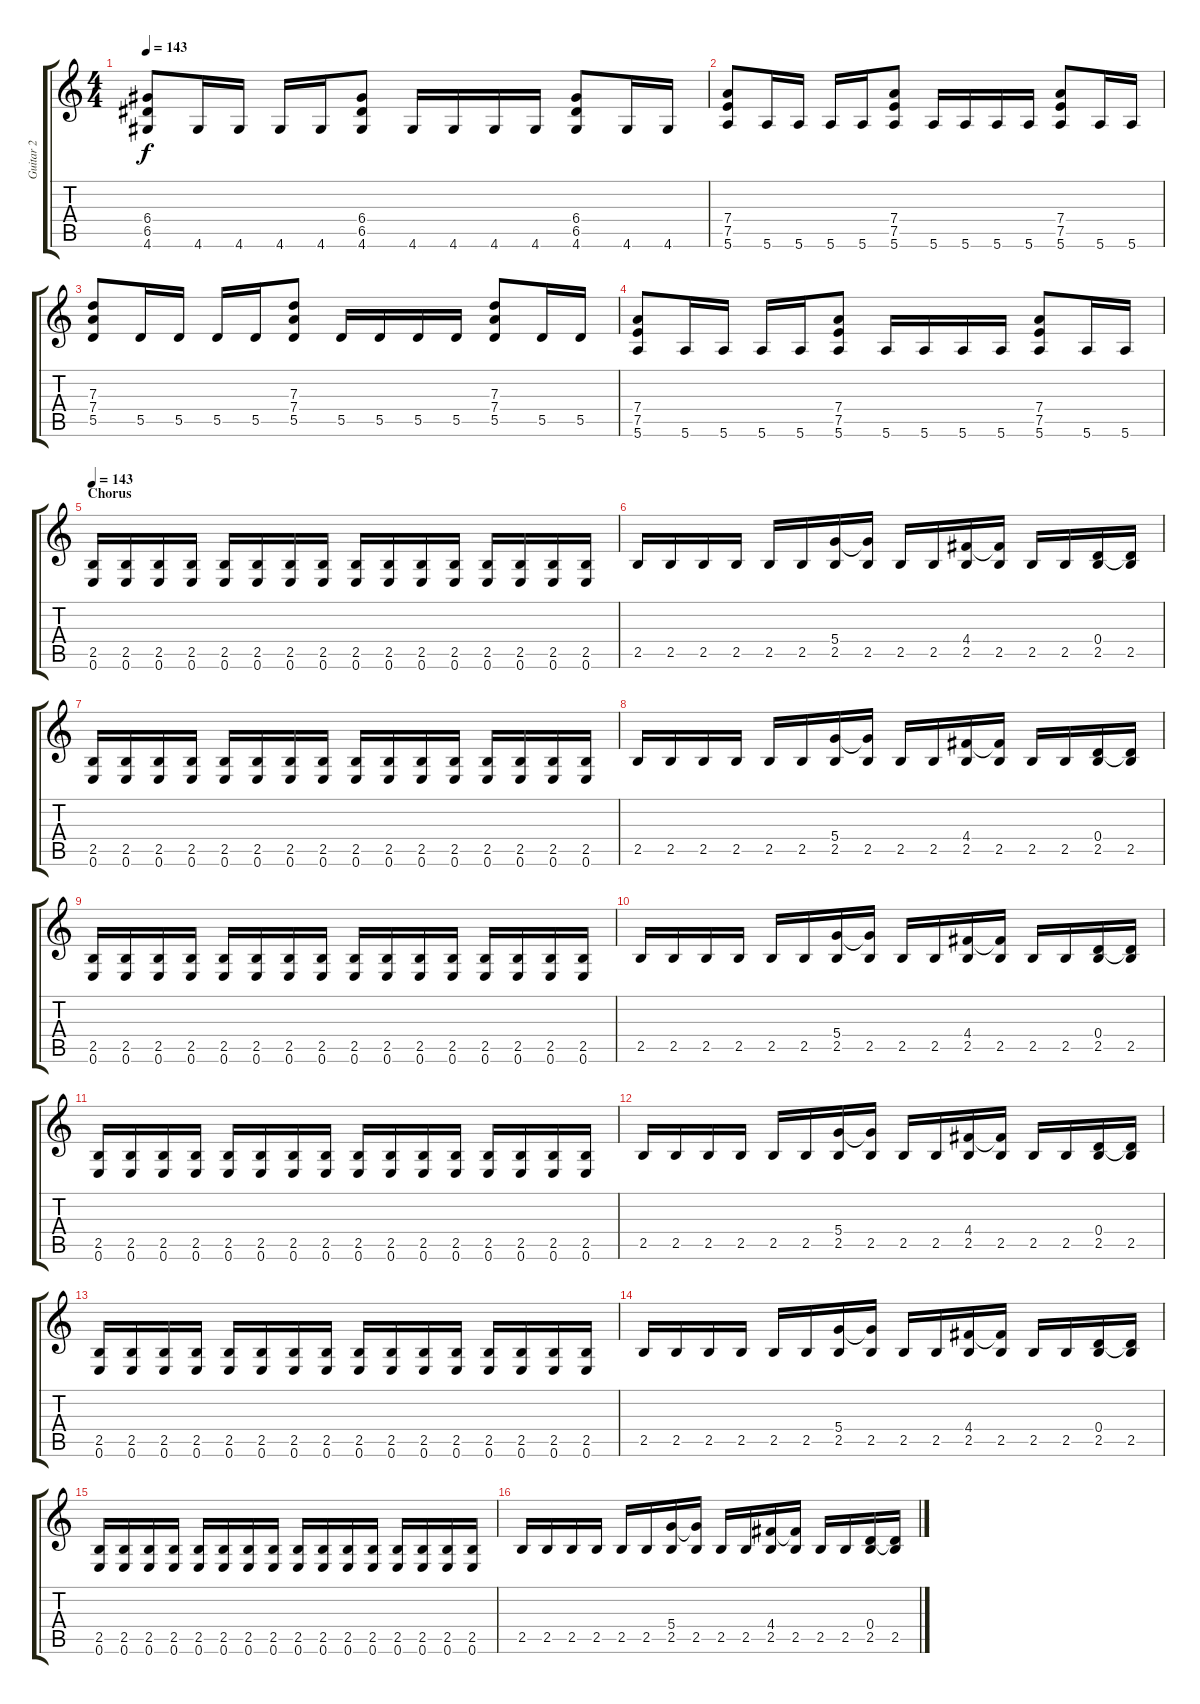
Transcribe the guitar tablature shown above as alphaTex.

\track ("Guitar 2" "Guitar 2") {instrument distortionguitar}
\staff {score tabs}
\tuning (E4 B3 G3 D3 A2 E2) {hide}
\ts (4 4)
\tempo 143
\clef g2
\ks c
(6.4 6.5 4.6).8{dy f} 4.6.16 4.6.16 4.6.16 4.6.16 (6.4 6.5 4.6).8 4.6.16 4.6.16 4.6.16 4.6.16 (6.4 6.5 4.6).8 4.6.16 4.6.16 |
(7.4 7.5 5.6).8 5.6.16 5.6.16 5.6.16 5.6.16 (7.4 7.5 5.6).8 5.6.16 5.6.16 5.6.16 5.6.16 (7.4 7.5 5.6).8 5.6.16 5.6.16 |
(7.3 7.4 5.5).8 5.5.16 5.5.16 5.5.16 5.5.16 (7.3 7.4 5.5).8 5.5.16 5.5.16 5.5.16 5.5.16 (7.3 7.4 5.5).8 5.5.16 5.5.16 |
(7.4 7.5 5.6).8 5.6.16 5.6.16 5.6.16 5.6.16 (7.4 7.5 5.6).8 5.6.16 5.6.16 5.6.16 5.6.16 (7.4 7.5 5.6).8 5.6.16 5.6.16 |
\section ("" "Chorus")
\tempo 143
(2.5 0.6).16 (2.5 0.6).16 (2.5 0.6).16 (2.5 0.6).16 (2.5 0.6).16 (2.5 0.6).16 (2.5 0.6).16 (2.5 0.6).16 (2.5 0.6).16 (2.5 0.6).16 (2.5 0.6).16 (2.5 0.6).16 (2.5 0.6).16 (2.5 0.6).16 (2.5 0.6).16 (2.5 0.6).16 |
2.5.16 2.5.16 2.5.16 2.5.16 2.5.16 2.5.16 (5.4 2.5).16{volume 16} (5.4{t} 2.5).16 2.5.16 2.5.16 (4.4 2.5).16 (4.4{t} 2.5).16 2.5.16 2.5.16 (0.4 2.5).16 (0.4{t} 2.5).16 |
(2.5 0.6).16{volume 13} (2.5 0.6).16 (2.5 0.6).16 (2.5 0.6).16 (2.5 0.6).16 (2.5 0.6).16 (2.5 0.6).16 (2.5 0.6).16 (2.5 0.6).16 (2.5 0.6).16 (2.5 0.6).16 (2.5 0.6).16 (2.5 0.6).16 (2.5 0.6).16 (2.5 0.6).16 (2.5 0.6).16 |
2.5.16 2.5.16 2.5.16 2.5.16 2.5.16 2.5.16 (5.4 2.5).16{volume 16} (5.4{t} 2.5).16 2.5.16 2.5.16 (4.4 2.5).16 (4.4{t} 2.5).16 2.5.16 2.5.16 (0.4 2.5).16 (0.4{t} 2.5).16 |
(2.5 0.6).16{volume 13} (2.5 0.6).16 (2.5 0.6).16 (2.5 0.6).16 (2.5 0.6).16 (2.5 0.6).16 (2.5 0.6).16 (2.5 0.6).16 (2.5 0.6).16 (2.5 0.6).16 (2.5 0.6).16 (2.5 0.6).16 (2.5 0.6).16 (2.5 0.6).16 (2.5 0.6).16 (2.5 0.6).16 |
2.5.16 2.5.16 2.5.16 2.5.16 2.5.16 2.5.16 (5.4 2.5).16{volume 16} (5.4{t} 2.5).16 2.5.16 2.5.16 (4.4 2.5).16 (4.4{t} 2.5).16 2.5.16 2.5.16 (0.4 2.5).16 (0.4{t} 2.5).16 |
(2.5 0.6).16{volume 13} (2.5 0.6).16 (2.5 0.6).16 (2.5 0.6).16 (2.5 0.6).16 (2.5 0.6).16 (2.5 0.6).16 (2.5 0.6).16 (2.5 0.6).16 (2.5 0.6).16 (2.5 0.6).16 (2.5 0.6).16 (2.5 0.6).16 (2.5 0.6).16 (2.5 0.6).16 (2.5 0.6).16 |
2.5.16 2.5.16 2.5.16 2.5.16 2.5.16 2.5.16 (5.4 2.5).16 (5.4{t} 2.5).16 2.5.16 2.5.16 (4.4 2.5).16 (4.4{t} 2.5).16 2.5.16 2.5.16 (0.4 2.5).16 (0.4{t} 2.5).16 |
(2.5 0.6).16{volume 13} (2.5 0.6).16 (2.5 0.6).16 (2.5 0.6).16 (2.5 0.6).16 (2.5 0.6).16 (2.5 0.6).16 (2.5 0.6).16 (2.5 0.6).16 (2.5 0.6).16 (2.5 0.6).16 (2.5 0.6).16 (2.5 0.6).16 (2.5 0.6).16 (2.5 0.6).16 (2.5 0.6).16 |
2.5.16 2.5.16 2.5.16 2.5.16 2.5.16 2.5.16 (5.4 2.5).16 (5.4{t} 2.5).16 2.5.16 2.5.16 (4.4 2.5).16 (4.4{t} 2.5).16 2.5.16 2.5.16 (0.4 2.5).16 (0.4{t} 2.5).16 |
(2.5 0.6).16{volume 13} (2.5 0.6).16 (2.5 0.6).16 (2.5 0.6).16 (2.5 0.6).16 (2.5 0.6).16 (2.5 0.6).16 (2.5 0.6).16 (2.5 0.6).16 (2.5 0.6).16 (2.5 0.6).16 (2.5 0.6).16 (2.5 0.6).16 (2.5 0.6).16 (2.5 0.6).16 (2.5 0.6).16 |
2.5.16 2.5.16 2.5.16 2.5.16 2.5.16 2.5.16 (5.4 2.5).16 (5.4{t} 2.5).16 2.5.16 2.5.16 (4.4 2.5).16 (4.4{t} 2.5).16 2.5.16 2.5.16 (0.4 2.5).16 (0.4{t} 2.5).16
